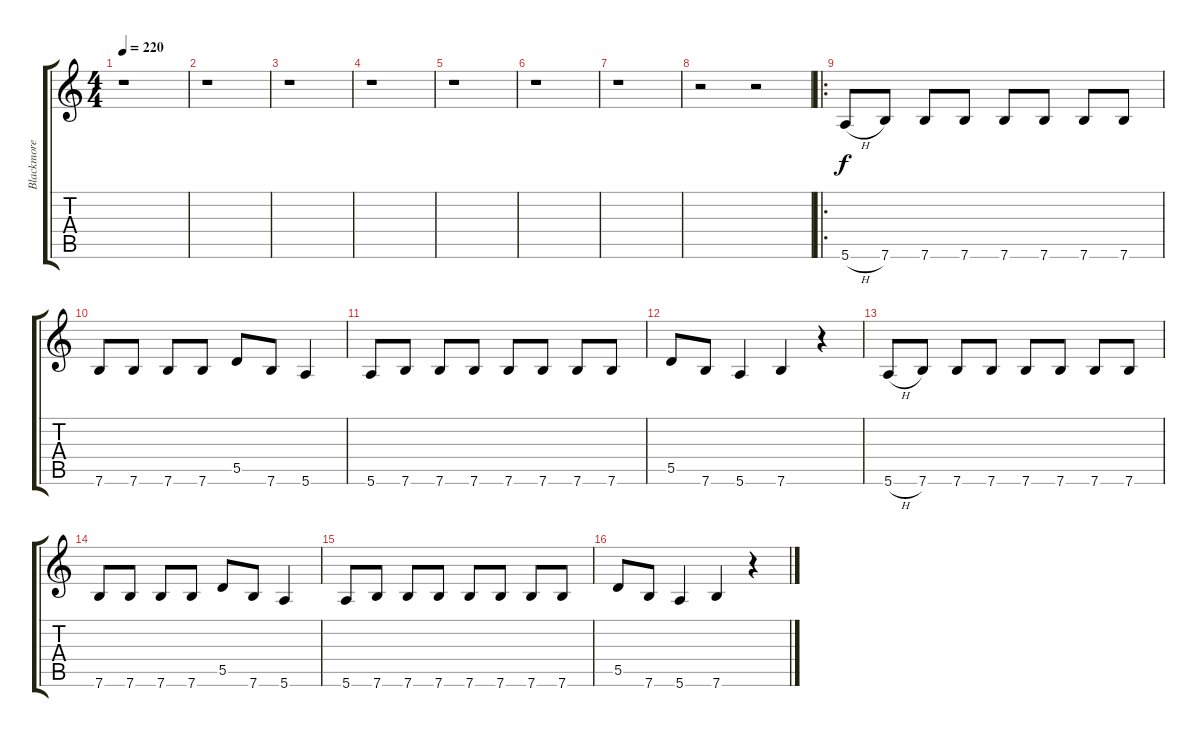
\track ("Blackmore" "Blackmore") {instrument distortionguitar}
\staff {score tabs}
\tuning (E4 B3 G3 D3 A2 E2) {hide}
\ts (4 4)
\tempo 220
\clef g2
\ks c
r.1{dy f instrument distortionguitar} |
r.1 |
r.1 |
r.1 |
r.1 |
r.1 |
r.1 |
r.2 r.2 |
\ro
5.6{h}.8 7.6.8 7.6.8 7.6.8 7.6.8 7.6.8 7.6.8 7.6.8 |
7.6.8 7.6.8 7.6.8 7.6.8 5.5.8 7.6.8 5.6.4 |
5.6.8 7.6.8 7.6.8 7.6.8 7.6.8 7.6.8 7.6.8 7.6.8 |
5.5.8 7.6.8 5.6.4 7.6.4 r.4 |
5.6{h}.8 7.6.8 7.6.8 7.6.8 7.6.8 7.6.8 7.6.8 7.6.8 |
7.6.8 7.6.8 7.6.8 7.6.8 5.5.8 7.6.8 5.6.4 |
5.6.8 7.6.8 7.6.8 7.6.8 7.6.8 7.6.8 7.6.8 7.6.8 |
5.5.8 7.6.8 5.6.4 7.6.4 r.4
